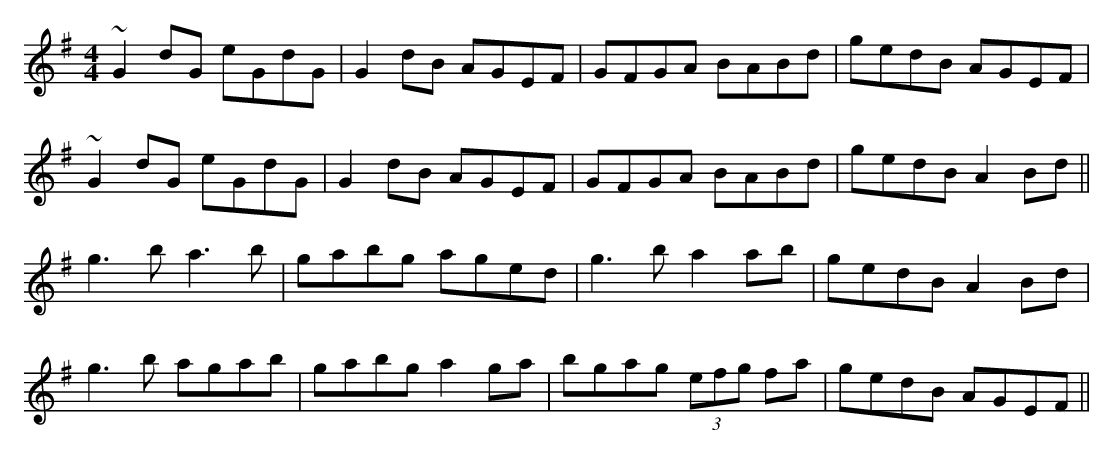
X:1
M:4/4
K:G
~G2 dG eGdG|G2 dB AGEF|GFGA BABd|gedB AGEF|
~G2 dG eGdG|G2 dB AGEF|GFGA BABd|gedB A2 Bd||
g3b a3b|gabg aged|g3 b a2ab|gedB A2 Bd|
g3b agab|gabg a2ga|bgag (3efg fa|gedB AGEF||
